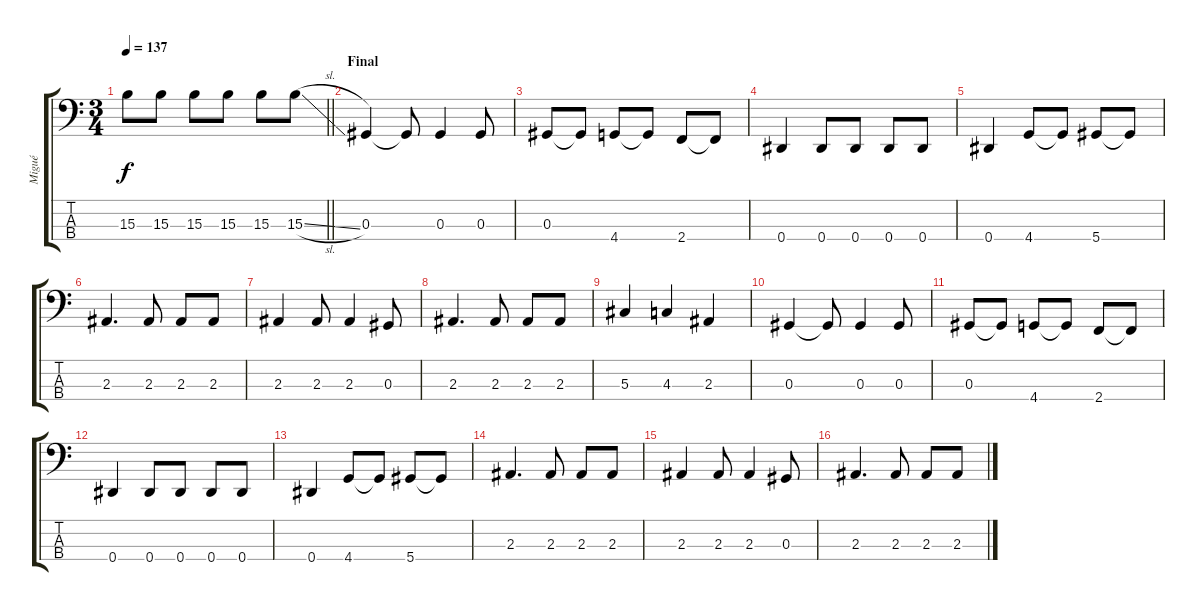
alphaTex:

\track ("Migué" "Migué") {instrument electricbassfinger}
\staff {score tabs}
\tuning (Gb2 Db2 Ab1 Eb1) {hide}
\ts (3 4)
\tempo 137
\clef f4
\barLineRight lightlight
\ks c
15.3.8{dy f} 15.3.8 15.3.8 15.3.8 15.3.8 15.3{sl}.8 |
\section ("" "Final")
0.3.4 0.3{t}.8 0.3.4 0.3.8 |
0.3.8 0.3{t}.8 4.4.8 4.4{t}.8 2.4.8 2.4{t}.8 |
0.4.4 0.4.8 0.4.8 0.4.8 0.4.8 |
0.4.4 4.4.8 4.4{t}.8 5.4.8 5.4{t}.8 |
2.3.4{d} 2.3.8 2.3.8 2.3.8 |
2.3.4 2.3.8 2.3.4 0.3.8 |
2.3.4{d} 2.3.8 2.3.8 2.3.8 |
5.3.4 4.3.4 2.3.4 |
0.3.4 0.3{t}.8 0.3.4 0.3.8 |
0.3.8 0.3{t}.8 4.4.8 4.4{t}.8 2.4.8 2.4{t}.8 |
0.4.4 0.4.8 0.4.8 0.4.8 0.4.8 |
0.4.4 4.4.8 4.4{t}.8 5.4.8 5.4{t}.8 |
2.3.4{d} 2.3.8 2.3.8 2.3.8 |
2.3.4 2.3.8 2.3.4 0.3.8 |
2.3.4{d} 2.3.8 2.3.8 2.3.8
